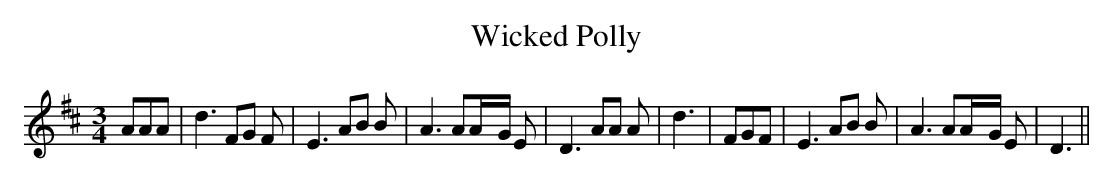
X:1
T:Wicked Polly
M:3/4
L:1/8
K:D
 AAA| d3 FG F| E3 AB B| A3 AA/2-G/2 E| D3 AA A| d3| FGF| E3 AB B| A3 AA/2-G/2 E|\
 D3||
